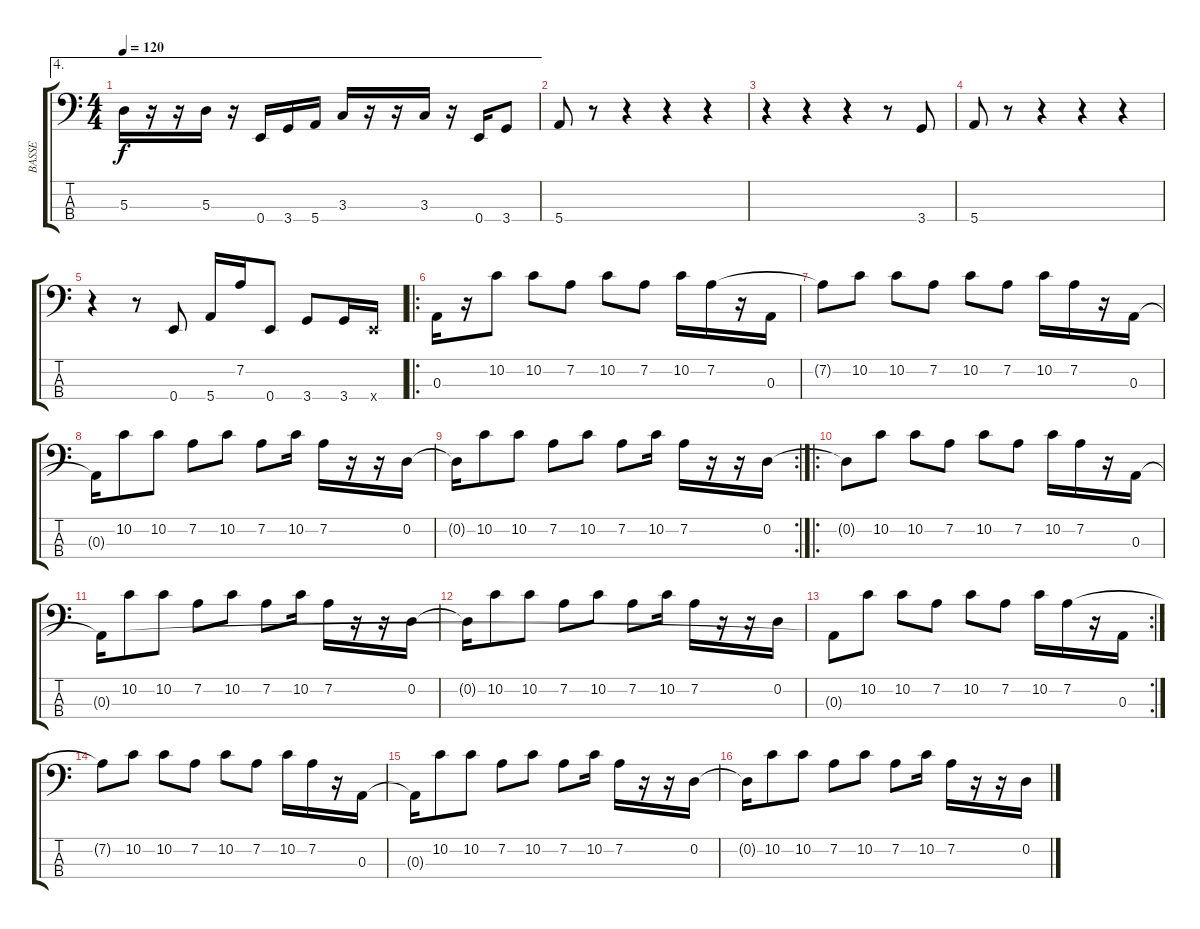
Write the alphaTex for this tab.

\track ("BASSE" "BASSE") {instrument electricbassfinger}
\staff {score tabs}
\tuning (G2 D2 A1 E1) {hide}
\ae 4
\ts (4 4)
\tempo 120
\clef f4
\ks c
5.3.16{dy f} r.16 r.16 5.3.16 r.16 0.4.16 3.4.16 5.4.16 3.3.16 r.16 r.16 3.3.16 r.16 0.4.16 3.4.8 |
5.4.8 r.8 r.4 r.4 r.4 |
r.4 r.4 r.4 r.8 3.4.8 |
5.4.8 r.8 r.4 r.4 r.4 |
r.4 r.8 0.4.8 5.4.16 7.2.16 0.4.8 3.4.8 3.4.16 0.4{x}.16 |
\ro
0.3.16 r.16 10.2.8 10.2.8 7.2.8 10.2.8 7.2.8 10.2.16 7.2.16 r.16 0.3.16 |
7.2{t}.8 10.2.8 10.2.8 7.2.8 10.2.8 7.2.8 10.2.16 7.2.16 r.16 0.3.16 |
0.3{t}.16 10.2.8 10.2.8 7.2.8 10.2.8 7.2.8 10.2.16 7.2.16 r.16 r.16 0.2.16 |
\rc 2
0.2{t}.16 10.2.8 10.2.8 7.2.8 10.2.8 7.2.8 10.2.16 7.2.16 r.16 r.16 0.2.16 |
\ro
0.2{t}.8 10.2.8 10.2.8 7.2.8 10.2.8 7.2.8 10.2.16 7.2.16 r.16 0.3.16 |
0.3{t}.16 10.2.8 10.2.8 7.2.8 10.2.8 7.2.8 10.2.16 7.2.16 r.16 r.16 0.2.16 |
0.2{t}.16 10.2.8 10.2.8 7.2.8 10.2.8 7.2.8 10.2.16 7.2.16 r.16 r.16 0.2.16 |
\rc 2
0.3{t}.8 10.2.8 10.2.8 7.2.8 10.2.8 7.2.8 10.2.16 7.2.16 r.16 0.3.16 |
7.2{t}.8 10.2.8 10.2.8 7.2.8 10.2.8 7.2.8 10.2.16 7.2.16 r.16 0.3.16 |
0.3{t}.16 10.2.8 10.2.8 7.2.8 10.2.8 7.2.8 10.2.16 7.2.16 r.16 r.16 0.2.16 |
0.2{t}.16 10.2.8 10.2.8 7.2.8 10.2.8 7.2.8 10.2.16 7.2.16 r.16 r.16 0.2.16
